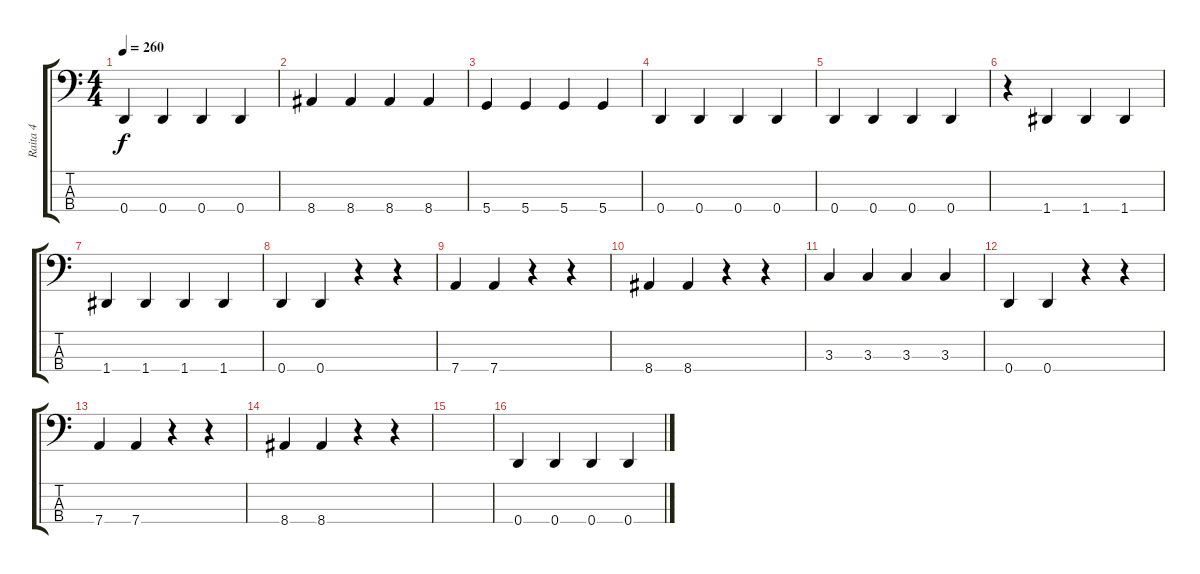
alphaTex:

\track ("Raita 4" "Raita 4") {instrument electricbassfinger}
\staff {score tabs}
\tuning (G2 D2 A1 D1) {hide}
\ts (4 4)
\tempo 260
\clef f4
\ks c
0.4.4{dy f} 0.4.4 0.4.4 0.4.4 |
8.4.4 8.4.4 8.4.4 8.4.4 |
5.4.4 5.4.4 5.4.4 5.4.4 |
0.4.4 0.4.4 0.4.4 0.4.4 |
0.4.4 0.4.4 0.4.4 0.4.4 |
r.4 1.4.4 1.4.4 1.4.4 |
1.4.4 1.4.4 1.4.4 1.4.4 |
0.4.4 0.4.4 r.4 r.4 |
7.4.4 7.4.4 r.4 r.4 |
8.4.4 8.4.4 r.4 r.4 |
3.3.4 3.3.4 3.3.4 3.3.4 |
0.4.4 0.4.4 r.4 r.4 |
7.4.4 7.4.4 r.4 r.4 |
8.4.4 8.4.4 r.4 r.4 |
|
0.4.4 0.4.4 0.4.4 0.4.4
